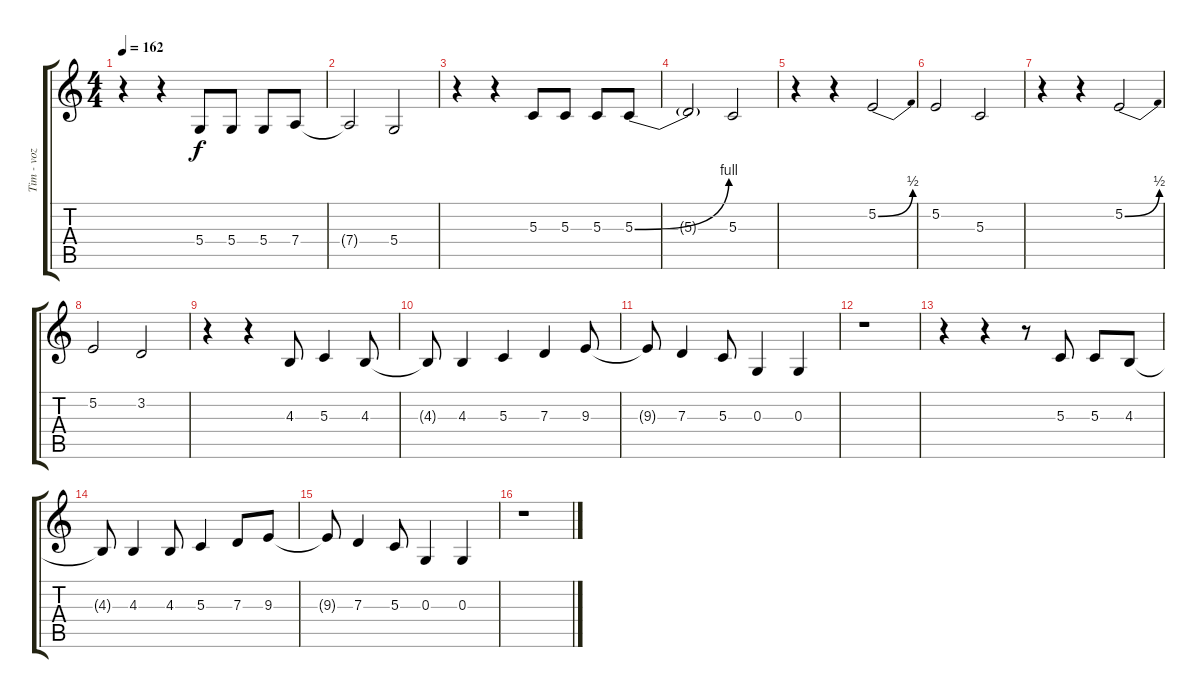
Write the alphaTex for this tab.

\track ("Tim - voz" "Tim - voz") {instrument tenorsax}
\staff {score tabs}
\tuning (E4 B3 G3 D3 A2 E2) {hide}
\ts (4 4)
\tempo 162
\clef g2
\ks c
r.4{dy f} r.4 5.4.8 5.4.8 5.4.8 7.4.8 |
7.4{t}.2 5.4.2 |
r.4 r.4 5.3.8 5.3.8 5.3.8 5.3{be (bend 0 0 60 4)}.8 |
5.3{t}.2 5.3.2 |
r.4 r.4 5.2{be (bend 0 0 60 2)}.2 |
5.2.2 5.3.2 |
r.4 r.4 5.2{be (bend 0 0 60 2)}.2 |
5.2.2 3.2.2 |
r.4 r.4 4.3.8 5.3.4 4.3.8 |
4.3{t}.8 4.3.4 5.3.4 7.3.4 9.3.8 |
9.3{t}.8 7.3.4 5.3.8 0.3.4 0.3.4 |
r.1 |
r.4 r.4 r.8 5.3.8 5.3.8 4.3.8 |
4.3{t}.8 4.3.4 4.3.8 5.3.4 7.3.8 9.3.8 |
9.3{t}.8 7.3.4 5.3.8 0.3.4 0.3.4 |
r.1
